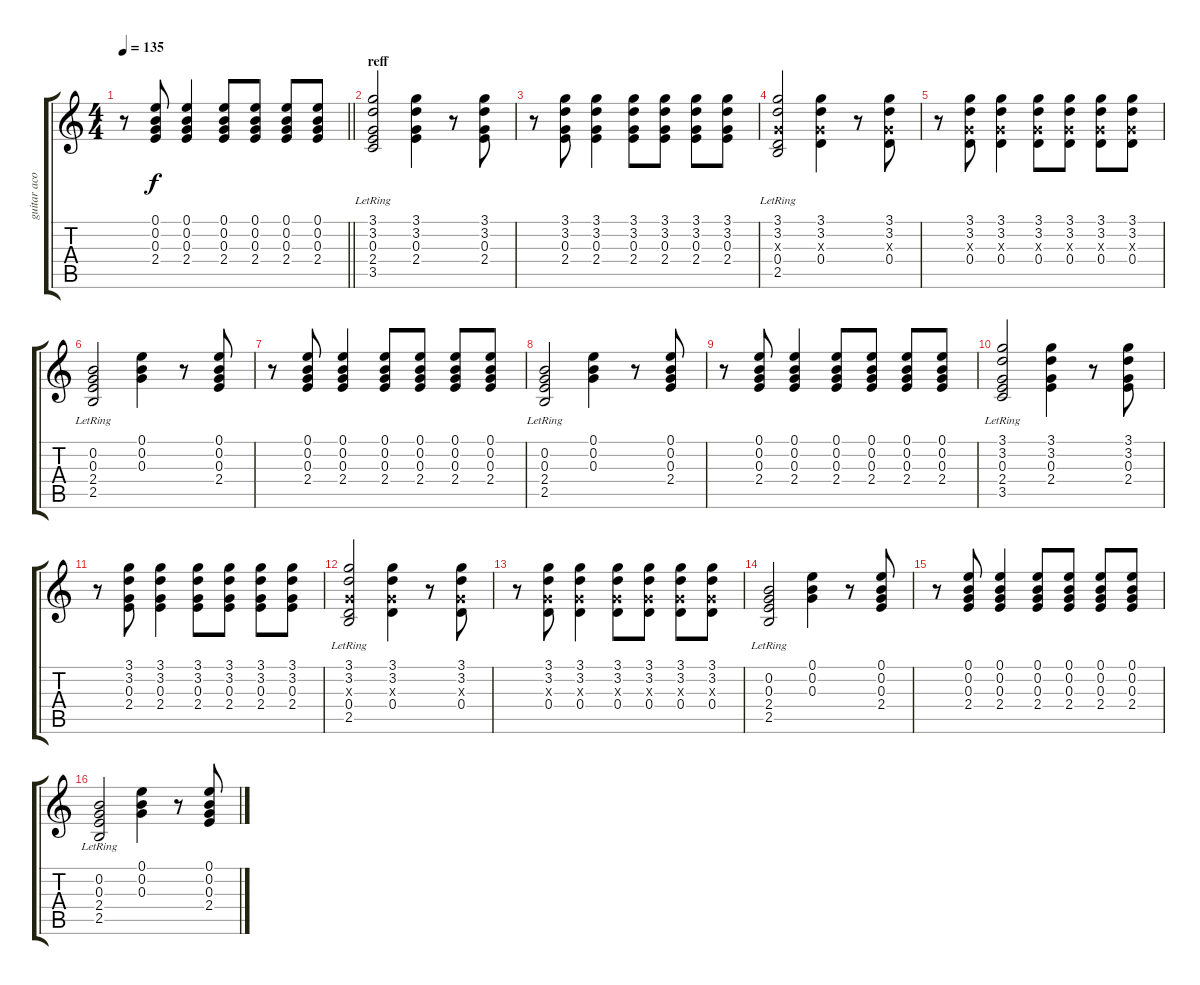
\track ("guitar acoustic (aril)" "guitar aco") {instrument acousticguitarsteel}
\staff {score tabs}
\tuning (E4 B3 G3 D3 A2 E2) {hide}
\ts (4 4)
\tempo 135
\clef g2
\barLineRight lightlight
\ks c
r.8{dy f} (0.1 0.2 0.3 2.4).8 (0.1 0.2 0.3 2.4).4 (0.1 0.2 0.3 2.4).8 (0.1 0.2 0.3 2.4).8 (0.1 0.2 0.3 2.4).8 (0.1 0.2 0.3 2.4).8 |
\section ("" "reff")
(3.1{lr} 3.2 0.3 2.4 3.5).2 (3.1 3.2 0.3 2.4).4 r.8 (3.1 3.2 0.3 2.4).8 |
r.8 (3.1 3.2 0.3 2.4).8 (3.1 3.2 0.3 2.4).4 (3.1 3.2 0.3 2.4).8 (3.1 3.2 0.3 2.4).8 (3.1 3.2 0.3 2.4).8 (3.1 3.2 0.3 2.4).8 |
(3.1 3.2 0.3{x} 0.4{lr} 2.5).2 (3.1 3.2 0.3{x} 0.4).4 r.8 (3.1 3.2 0.3{x} 0.4).8 |
r.8 (3.1 3.2 0.3{x} 0.4).8 (3.1 3.2 0.3{x} 0.4).4 (3.1 3.2 0.3{x} 0.4).8 (3.1 3.2 0.3{x} 0.4).8 (3.1 3.2 0.3{x} 0.4).8 (3.1 3.2 0.3{x} 0.4).8 |
(0.2{lr} 0.3 2.4 2.5).2 (0.1 0.2 0.3).4 r.8 (0.1 0.2 0.3 2.4).8 |
r.8 (0.1 0.2 0.3 2.4).8 (0.1 0.2 0.3 2.4).4 (0.1 0.2 0.3 2.4).8 (0.1 0.2 0.3 2.4).8 (0.1 0.2 0.3 2.4).8 (0.1 0.2 0.3 2.4).8 |
(0.2{lr} 0.3 2.4 2.5).2 (0.1 0.2 0.3).4 r.8 (0.1 0.2 0.3 2.4).8 |
r.8 (0.1 0.2 0.3 2.4).8 (0.1 0.2 0.3 2.4).4 (0.1 0.2 0.3 2.4).8 (0.1 0.2 0.3 2.4).8 (0.1 0.2 0.3 2.4).8 (0.1 0.2 0.3 2.4).8 |
(3.1{lr} 3.2 0.3 2.4 3.5).2 (3.1 3.2 0.3 2.4).4 r.8 (3.1 3.2 0.3 2.4).8 |
r.8 (3.1 3.2 0.3 2.4).8 (3.1 3.2 0.3 2.4).4 (3.1 3.2 0.3 2.4).8 (3.1 3.2 0.3 2.4).8 (3.1 3.2 0.3 2.4).8 (3.1 3.2 0.3 2.4).8 |
(3.1 3.2 0.3{x} 0.4{lr} 2.5).2 (3.1 3.2 0.3{x} 0.4).4 r.8 (3.1 3.2 0.3{x} 0.4).8 |
r.8 (3.1 3.2 0.3{x} 0.4).8 (3.1 3.2 0.3{x} 0.4).4 (3.1 3.2 0.3{x} 0.4).8 (3.1 3.2 0.3{x} 0.4).8 (3.1 3.2 0.3{x} 0.4).8 (3.1 3.2 0.3{x} 0.4).8 |
(0.2{lr} 0.3 2.4 2.5).2 (0.1 0.2 0.3).4 r.8 (0.1 0.2 0.3 2.4).8 |
r.8 (0.1 0.2 0.3 2.4).8 (0.1 0.2 0.3 2.4).4 (0.1 0.2 0.3 2.4).8 (0.1 0.2 0.3 2.4).8 (0.1 0.2 0.3 2.4).8 (0.1 0.2 0.3 2.4).8 |
(0.2{lr} 0.3 2.4 2.5).2 (0.1 0.2 0.3).4 r.8 (0.1 0.2 0.3 2.4).8
